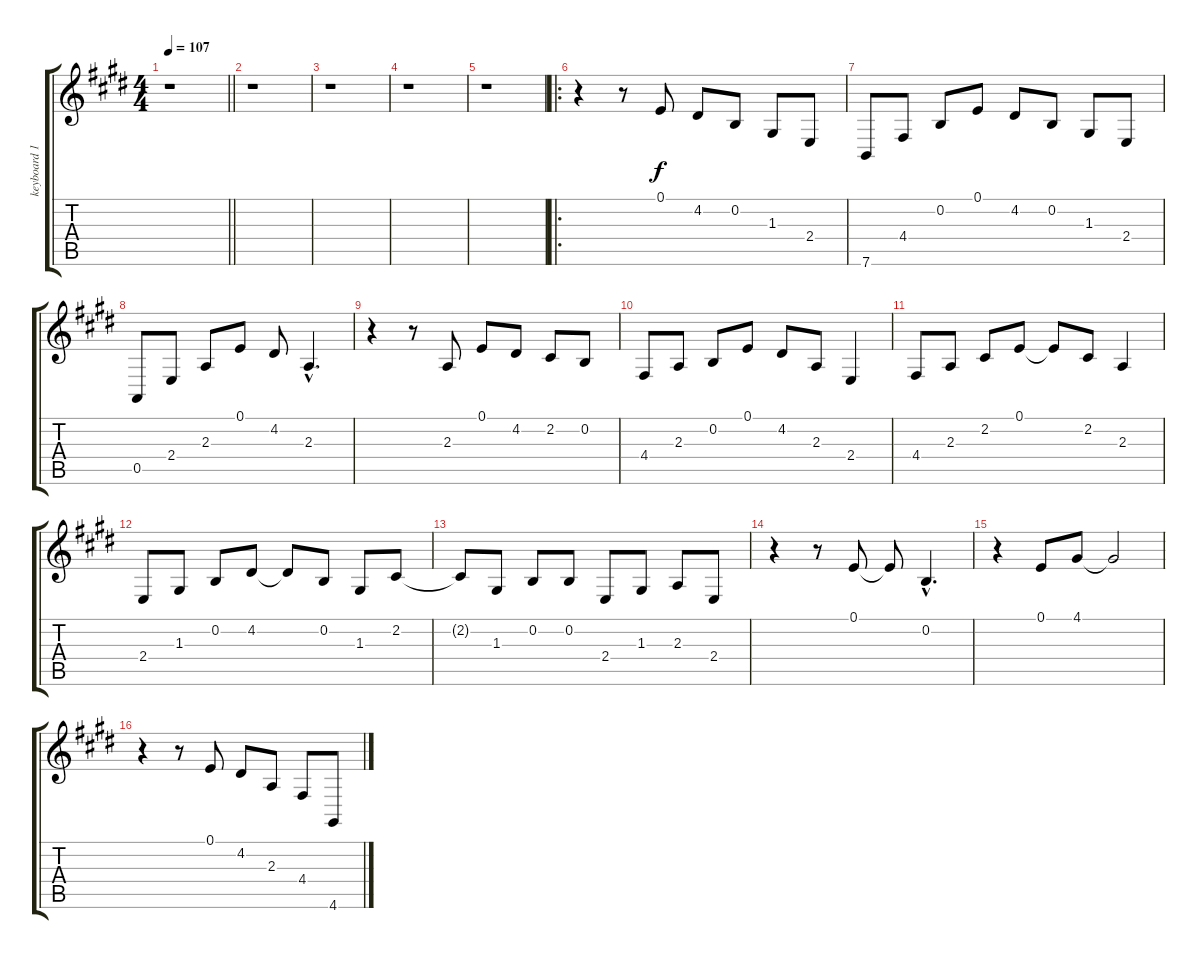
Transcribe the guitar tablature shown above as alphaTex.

\track ("keyboard 1" "keyboard 1") {instrument acousticgrandpiano}
\staff {score tabs}
\tuning (E4 B3 G3 D3 A2 E2) {hide}
\ts (4 4)
\tempo 107
\clef g2
\barLineRight lightlight
\ks e
r.1{dy f instrument acousticgrandpiano} |
r.1 |
r.1 |
r.1 |
r.1 |
\ro
r.4 r.8 0.1.8 4.2.8 0.2.8 1.3.8 2.4.8 |
7.6.8 4.4.8 0.2.8 0.1.8 4.2.8 0.2.8 1.3.8 2.4.8 |
0.5.8 2.4.8 2.3.8 0.1.8 4.2.8 2.3{hac}.4{d} |
r.4 r.8 2.3.8 0.1.8 4.2.8 2.2.8 0.2.8 |
4.4.8 2.3.8 0.2.8 0.1.8 4.2.8 2.3.8 2.4.4 |
4.4.8 2.3.8 2.2.8 0.1.8 0.1{t}.8 2.2.8 2.3.4 |
2.4.8 1.3.8 0.2.8 4.2.8 4.2{t}.8 0.2.8 1.3.8 2.2.8 |
2.2{t}.8 1.3.8 0.2.8 0.2.8 2.4.8 1.3.8 2.3.8 2.4.8 |
r.4 r.8 0.1.8 0.1{t}.8 0.2{hac}.4{d} |
r.4 0.1.8 4.1.8 4.1{t}.2 |
r.4 r.8 0.1.8 4.2.8 2.3.8 4.4.8 4.6.8
